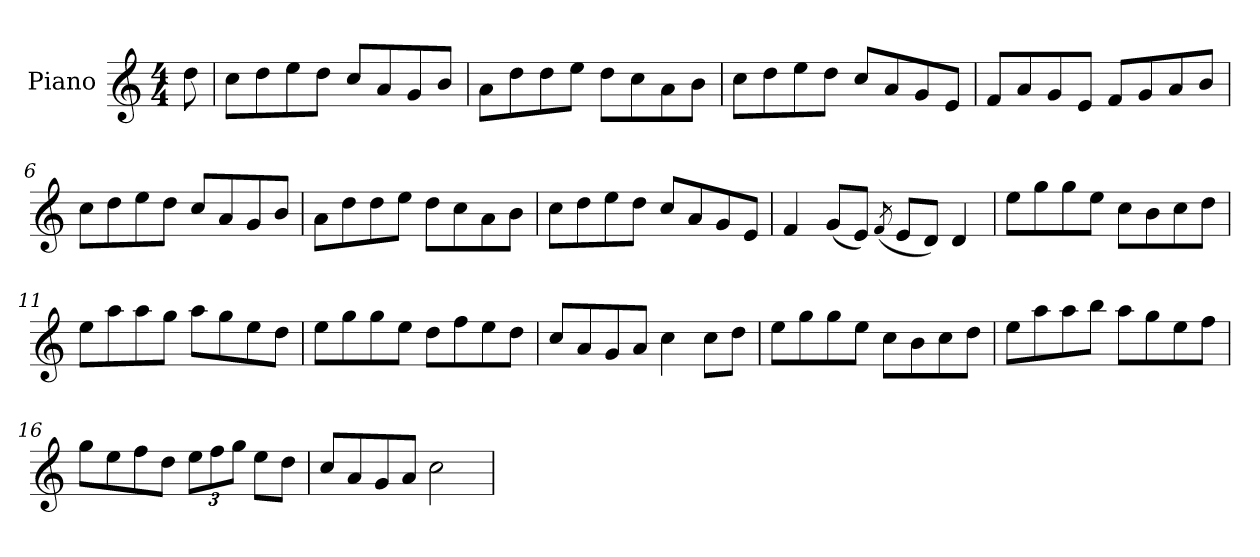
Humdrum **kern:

**kern
*part1
*staff1
*I"Piano
*I'Pno
*clefG2
*k[]
*M4/4
=1
8dd\
=2
8cc\L
8dd\
8ee\
8dd\J
8cc/L
8a/
8g/
8b/J
=3
8a\L
8dd\
8dd\
8ee\J
8dd\L
8cc\
8a\
8b\J
=4
8cc\L
8dd\
8ee\
8dd\J
8cc/L
8a/
8g/
8e/J
=5
8f/L
8a/
8g/
8e/J
8f/L
8g/
8a/
8b/J
!!LO:LB:g=z
=6
8cc\L
8dd\
8ee\
8dd\J
8cc/L
8a/
8g/
8b/J
=7
8a\L
8dd\
8dd\
8ee\J
8dd\L
8cc\
8a\
8b\J
=8
8cc\L
8dd\
8ee\
8dd\J
8cc/L
8a/
8g/
8e/J
=9
4f/
(<8g/L
8e/J)
(<8qf/
8e/L
8d/J)
4d/
=10
8ee\L
8gg\
8gg\
8ee\J
8cc\L
8b\
8cc\
8dd\J
!!LO:LB:g=z
=11
8ee\L
8aa\
8aa\
8gg\J
8aa\L
8gg\
8ee\
8dd\J
=12
8ee\L
8gg\
8gg\
8ee\J
8dd\L
8ff\
8ee\
8dd\J
=13
8cc/L
8a/
8g/
8a/J
4cc\
8cc\L
8dd\J
=14
8ee\L
8gg\
8gg\
8ee\J
8cc\L
8b\
8cc\
8dd\J
!!LO:LB:g=z
=15
8ee\L
8aa\
8aa\
8bb\J
8aa\L
8gg\
8ee\
8ff\J
=16
8gg\L
8ee\
8ff\
8dd\J
12ee\L
12ff\
12gg\J
8ee\L
8dd\J
=17
8cc/L
8a/
8g/
8a/J
2cc\
=
*-
